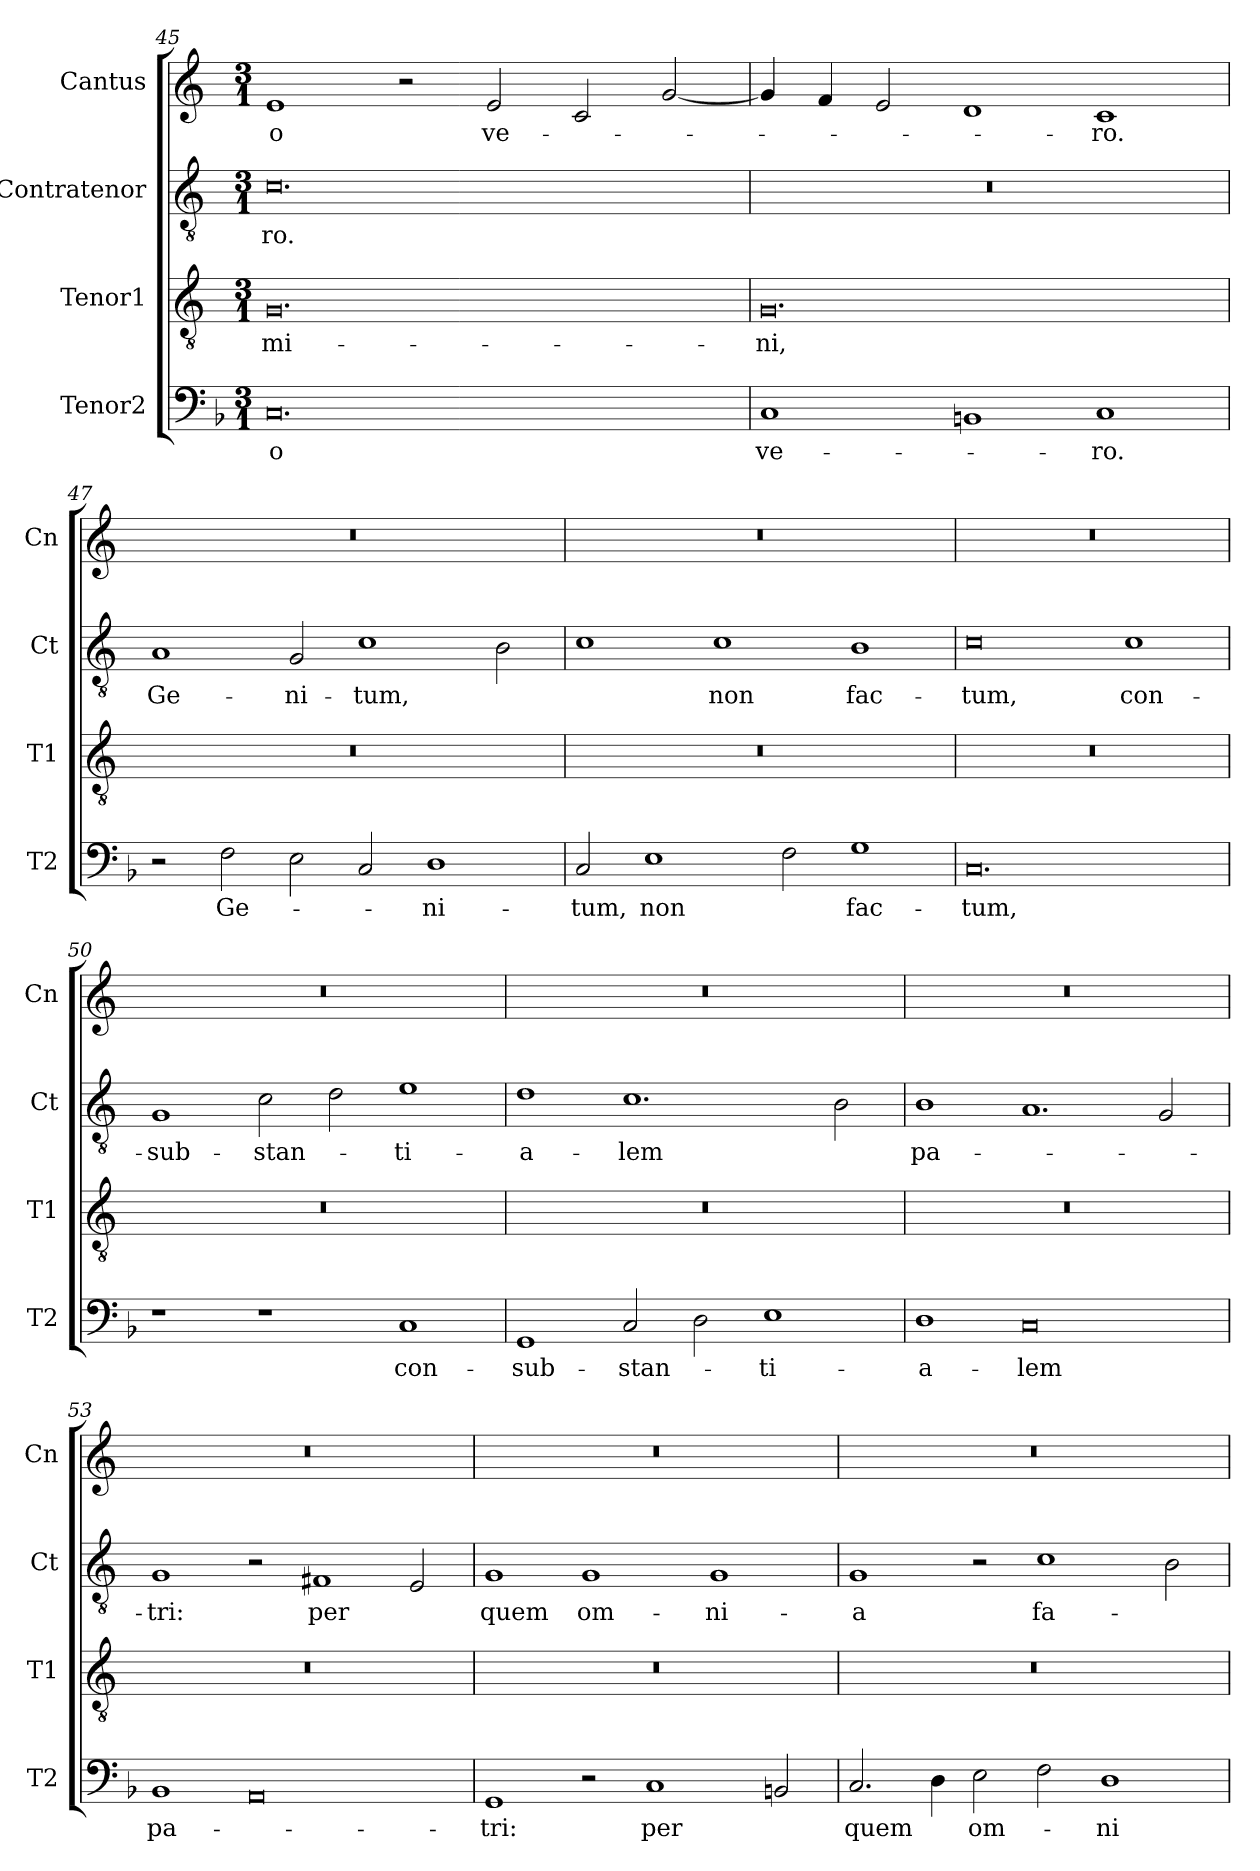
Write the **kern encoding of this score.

**kern	**text	**kern	**text	**kern	**text	**kern	**text
*part4	*part4	*part3	*part3	*part2	*part2	*part1	*part1
*staff4	*staff4	*staff3	*staff3	*staff2	*staff2	*staff1	*staff1
*I"Tenor2	*	*I"Tenor1	*	*I"Contratenor	*	*I"Cantus	*
*I'T2	*	*I'T1	*	*I'Ct	*	*I'Cn	*
*clefF4	*	*clefGv2	*	*clefGv2	*	*clefG2	*
*k[b-]	*	*k[]	*	*k[]	*	*k[]	*
*M3/1	*	*M3/1	*	*M3/1	*	*M3/1	*
=45	=45	=45	=45	=45	=45	=45	=45
0.C	-o	0.G	-mi-	0.c	-ro.	1e	-o
.	.	.	.	.	.	2r	.
.	.	.	.	.	.	2e/	ve-
.	.	.	.	.	.	2c/	.
.	.	.	.	.	.	[2g/	.
=46	=46	=46	=46	=46	=46	=46	=46
1C	ve-	0.G	-ni,	0.r	.	4g/]	.
.	.	.	.	.	.	4f/	.
.	.	.	.	.	.	2e/	.
1BBn	.	.	.	.	.	1d	.
1C	-ro.	.	.	.	.	1c	-ro.
=47	=47	=47	=47	=47	=47	=47	=47
2r	.	0.r	.	1A	Ge-	0.r	.
2F\	Ge-	.	.	.	.	.	.
2E\	.	.	.	2G/	-ni-	.	.
2C/	.	.	.	1c	-tum,	.	.
1D	-ni-	.	.	.	.	.	.
.	.	.	.	2B\	.	.	.
=48	=48	=48	=48	=48	=48	=48	=48
2C/	-tum,	0.r	.	1c	.	0.r	.
1E	non	.	.	.	.	.	.
.	.	.	.	1c	non	.	.
2F\	.	.	.	.	.	.	.
1G	fac-	.	.	1B	fac-	.	.
=49	=49	=49	=49	=49	=49	=49	=49
0.C	-tum,	0.r	.	0c	-tum,	0.r	.
.	.	.	.	1c	con-	.	.
=50	=50	=50	=50	=50	=50	=50	=50
1r	.	0.r	.	1G	-sub-	0.r	.
1r	.	.	.	2c\	-stan-	.	.
.	.	.	.	2d\	.	.	.
1C	con-	.	.	1e	-ti-	.	.
=51	=51	=51	=51	=51	=51	=51	=51
1GG	-sub-	0.r	.	1d	-a-	0.r	.
2C/	-stan-	.	.	1.c	-lem	.	.
2D\	.	.	.	.	.	.	.
1E	-ti-	.	.	.	.	.	.
.	.	.	.	2B\	.	.	.
=52	=52	=52	=52	=52	=52	=52	=52
1D	-a-	0.r	.	1B	pa-	0.r	.
0C	-lem	.	.	1.A	.	.	.
.	.	.	.	2G/	.	.	.
=53	=53	=53	=53	=53	=53	=53	=53
1BB-	pa-	0.r	.	1G	-tri:	0.r	.
0AA	.	.	.	2r	.	.	.
.	.	.	.	1F#X	per	.	.
.	.	.	.	2E/	.	.	.
=54	=54	=54	=54	=54	=54	=54	=54
1GG	-tri:	0.r	.	1G	quem	0.r	.
2r	.	.	.	1G	om-	.	.
1C	per	.	.	.	.	.	.
.	.	.	.	1G	-ni-	.	.
2BBn/	.	.	.	.	.	.	.
=55	=55	=55	=55	=55	=55	=55	=55
2.C/	quem	0.r	.	1G	-a	0.r	.
4D\	.	.	.	.	.	.	.
2E\	om-	.	.	2r	.	.	.
2F\	.	.	.	1c	fa-	.	.
1D	-ni-	.	.	.	.	.	.
.	.	.	.	2B\	.	.	.
=	=	=	=	=	=	=	=
*-	*-	*-	*-	*-	*-	*-	*-
